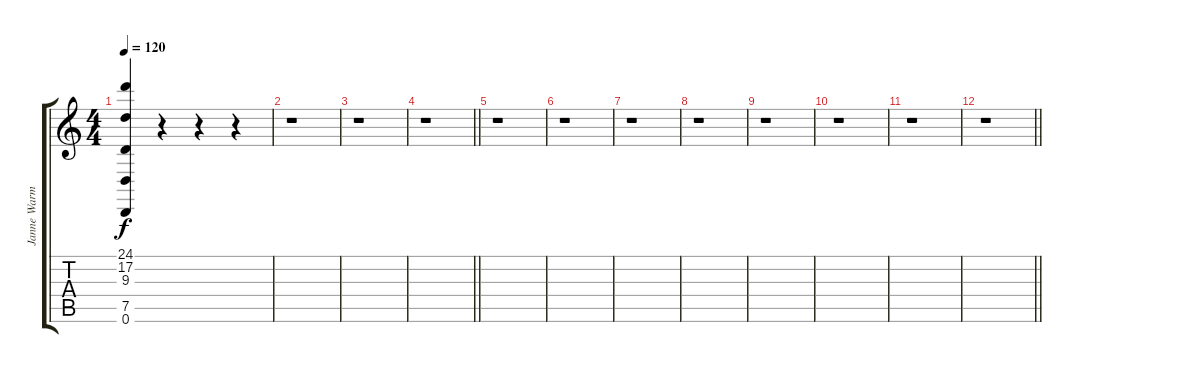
\track ("Janne Warmen" "Janne Warm") {instrument lead1square}
\staff {score tabs}
\tuning (D4 A3 F3 C3 G2 D2) {hide}
\ts (4 4)
\tempo 120
\clef g2
\ks c
(24.1 17.2 9.3 7.5 0.6).4{dy f instrument orchestrahit} r.4 r.4 r.4 |
r.1 |
r.1 |
\barLineRight lightlight
r.1 |
r.1 |
r.1 |
r.1 |
r.1 |
r.1 |
r.1 |
r.1 |
\barLineRight lightlight
r.1
